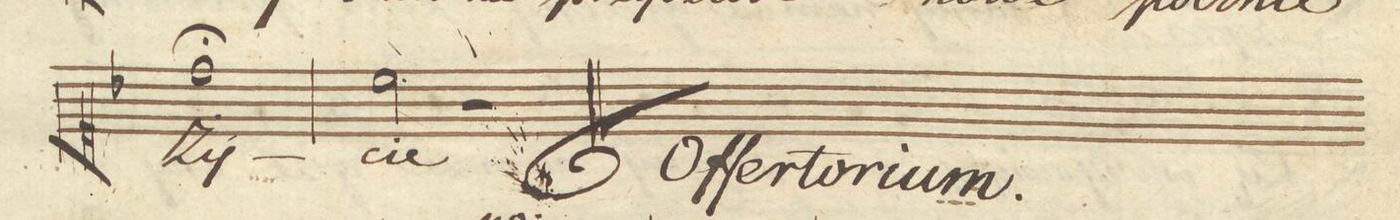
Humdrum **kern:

**kern	**text	**dynam
*I"Soprano	*	*
*clefC1	*	*
*k[b-]	*	*
*met(c|)	*	*
*M2/2	*	*
1dd;	ży-	.
=193	=193	=193
2cc\	-cie	.
2r	.	.
==	==	==
*-	*-	*-
